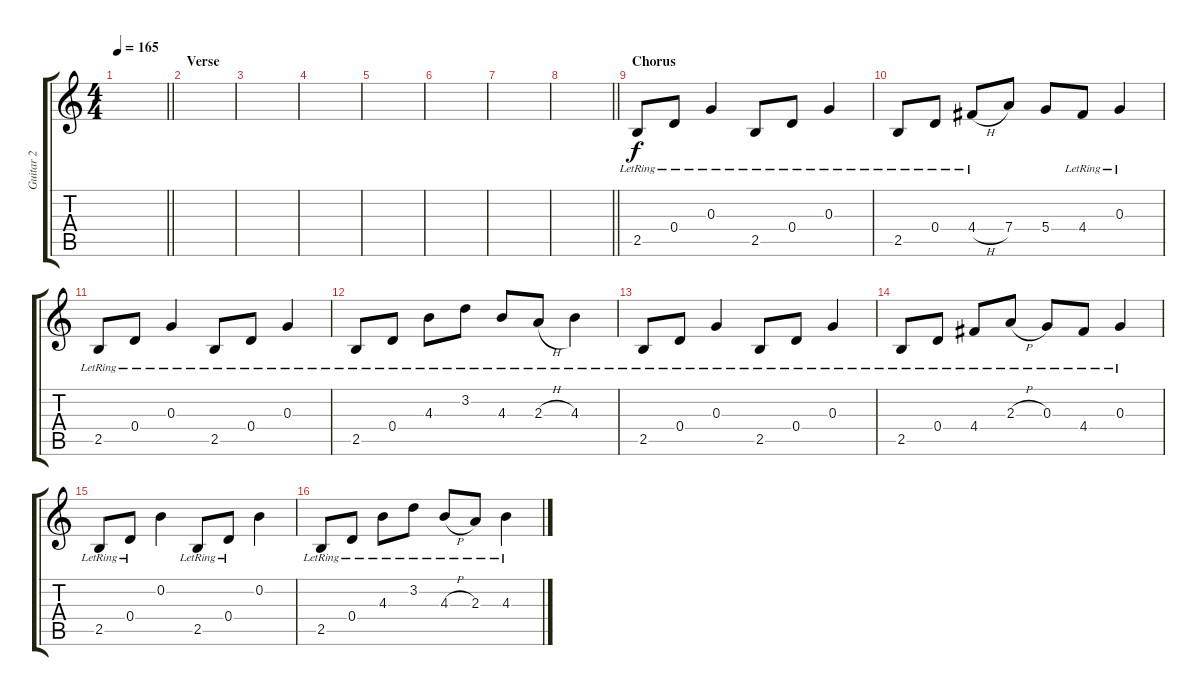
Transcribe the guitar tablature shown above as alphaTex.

\track ("Guitar 2" "Guitar 2") {instrument electricguitarclean}
\staff {score tabs}
\tuning (E4 B3 G3 D3 A2 E2) {hide}
\ts (4 4)
\tempo 165
\clef g2
\barLineRight lightlight
\ks c
|
\section ("" "Verse")
|
|
|
|
|
|
\barLineRight lightlight
|
\section ("" "Chorus")
2.5{lr}.8 0.4{lr}.8 0.3{lr}.4 2.5{lr}.8 0.4{lr}.8 0.3{lr}.4 |
2.5{lr}.8 0.4{lr}.8 4.4{h lr}.8 7.4.8 5.4.8 4.4{lr}.8 0.3{lr}.4 |
2.5{lr}.8 0.4{lr}.8 0.3{lr}.4 2.5{lr}.8 0.4{lr}.8 0.3{lr}.4 |
2.5{lr}.8 0.4{lr}.8 4.3{lr}.8 3.2{lr}.8 4.3{lr}.8 2.3{h lr}.8 4.3{lr}.4 |
2.5{lr}.8 0.4{lr}.8 0.3{lr}.4 2.5{lr}.8 0.4{lr}.8 0.3{lr}.4 |
2.5{lr}.8 0.4{lr}.8 4.4{lr}.8 2.3{h lr}.8 0.3{lr}.8 4.4{lr}.8 0.3{lr}.4 |
2.5{lr}.8 0.4{lr}.8 0.2.4 2.5{lr}.8 0.4{lr}.8 0.2.4 |
2.5{lr}.8 0.4{lr}.8 4.3{lr}.8 3.2{lr}.8 4.3{h lr}.8 2.3{lr}.8 4.3{lr}.4
